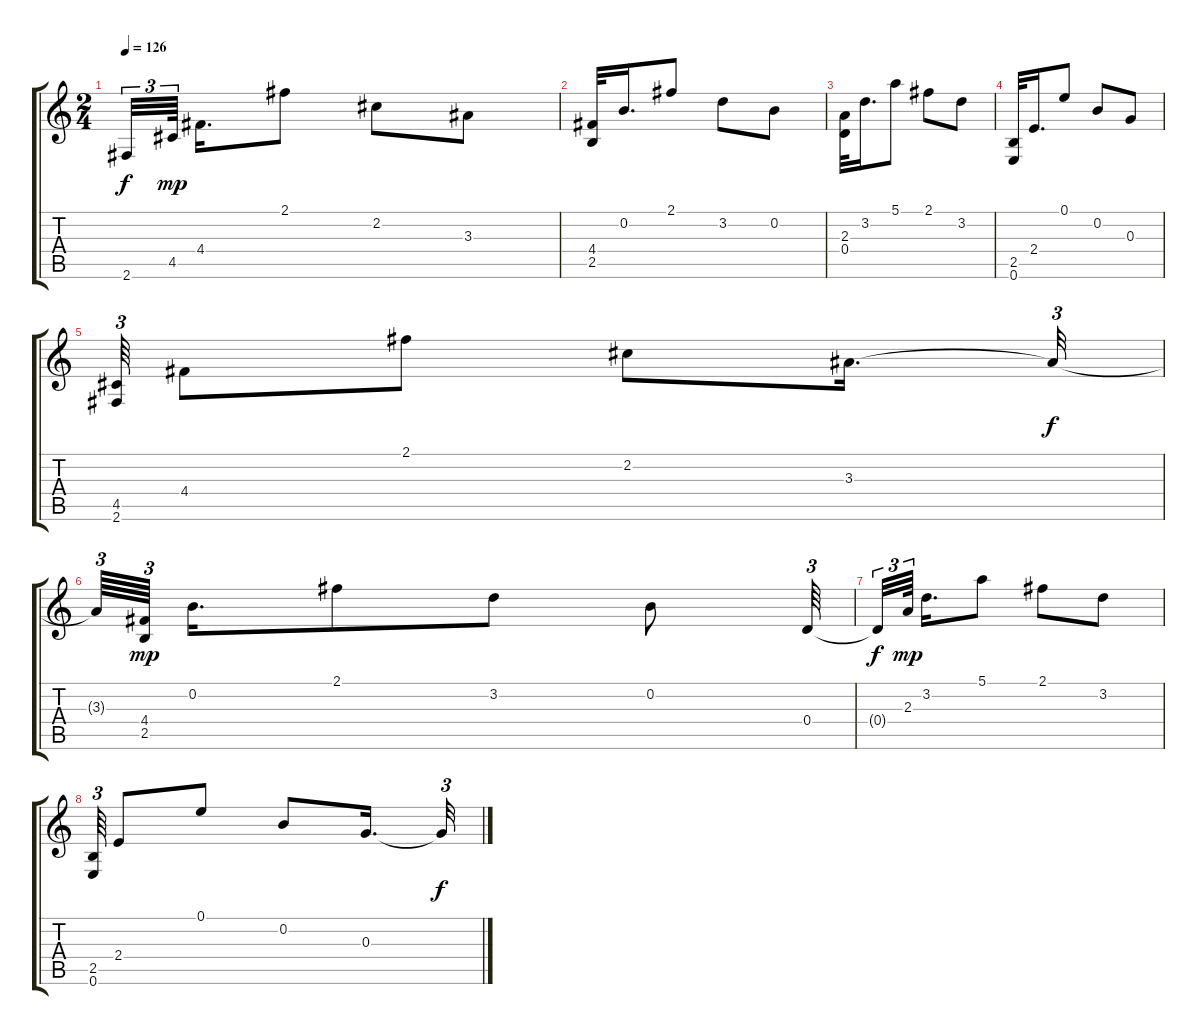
\track "" {instrument acousticguitarsteel}
\staff {score tabs}
\tuning (E4 B3 G3 D3 A2 E2) {hide}
\ts (2 4)
\tempo 126
\clef g2
\ks c
2.6{t}.32{tu (3 2) dy f} 4.5.64{tu (3 2) dy mp beam splitsecondary} 4.4.16{d} 2.1.8 2.2.8 3.3.8 |
(4.4 2.5).32 0.2.16{d} 2.1.8 3.2.8 0.2.8 |
(2.3 0.4).32 3.2.16{d} 5.1.8 2.1.8 3.2.8 |
(2.5 0.6).32 2.4.16{d} 0.1.8 0.2.8 0.3.8 |
(4.5 2.6).64{tu (3 2)} 4.4.8 2.1.8 2.2.8 3.3.16{d} 3.3{t}.32{tu (3 2) dy f} |
3.3{t}.64{tu (3 2)} (4.4 2.5).64{tu (3 2) dy mp beam splitsecondary} 0.2.16{d} 2.1.8 3.2.8 0.2.8 0.4.64{tu (3 2)} |
0.4{t}.32{tu (3 2) dy f} 2.3.64{tu (3 2) dy mp beam splitsecondary} 3.2.16{d} 5.1.8 2.1.8 3.2.8 |
(2.5 0.6).64{tu (3 2)} 2.4.8 0.1.8 0.2.8 0.3.16{d} 0.3{t}.32{tu (3 2) dy f}
